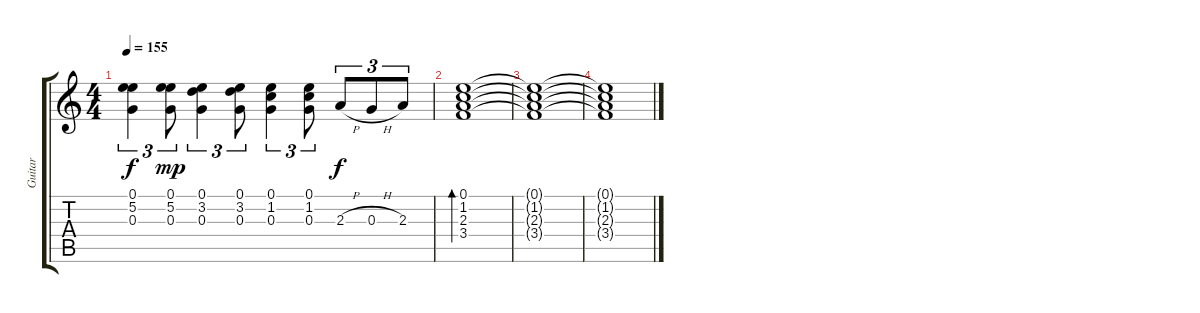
\track ("Guitar" "Guitar") {instrument acousticguitarsteel}
\staff {score tabs}
\tuning (E4 B3 G3 D3 A2 E2) {hide}
\ts (4 4)
\tempo 155
\clef g2
\ks c
(0.1{t} 5.2{t} 0.3{t}).4{tu (3 2) dy f} (0.1 5.2 0.3).8{tu (3 2) dy mp} (0.1 3.2 0.3).4{tu (3 2)} (0.1 3.2 0.3).8{tu (3 2)} (0.1 1.2 0.3).4{tu (3 2)} (0.1 1.2 0.3).8{tu (3 2)} 2.3{h}.8{tu (3 2) dy f} 0.3{h}.8{tu (3 2)} 2.3.8{tu (3 2)} |
(0.1 1.2 2.3 3.4).1{bd 60} |
(0.1{t} 1.2{t} 2.3{t} 3.4{t}).1 |
(0.1{t} 1.2{t} 2.3{t} 3.4{t}).1
